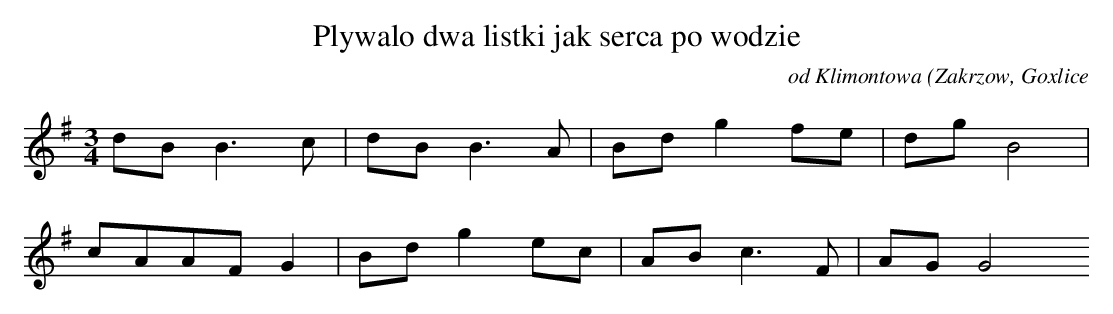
X:1
T: Plywalo dwa listki jak serca po wodzie
O: od Klimontowa (Zakrzow, Goxlice
M: 3/4
L: 1/8
K: G
dBB3c | dBB3A | Bdg2fe | dgB4 |
cAAFG2 | Bdg2ec | ABc3F | AGG4
